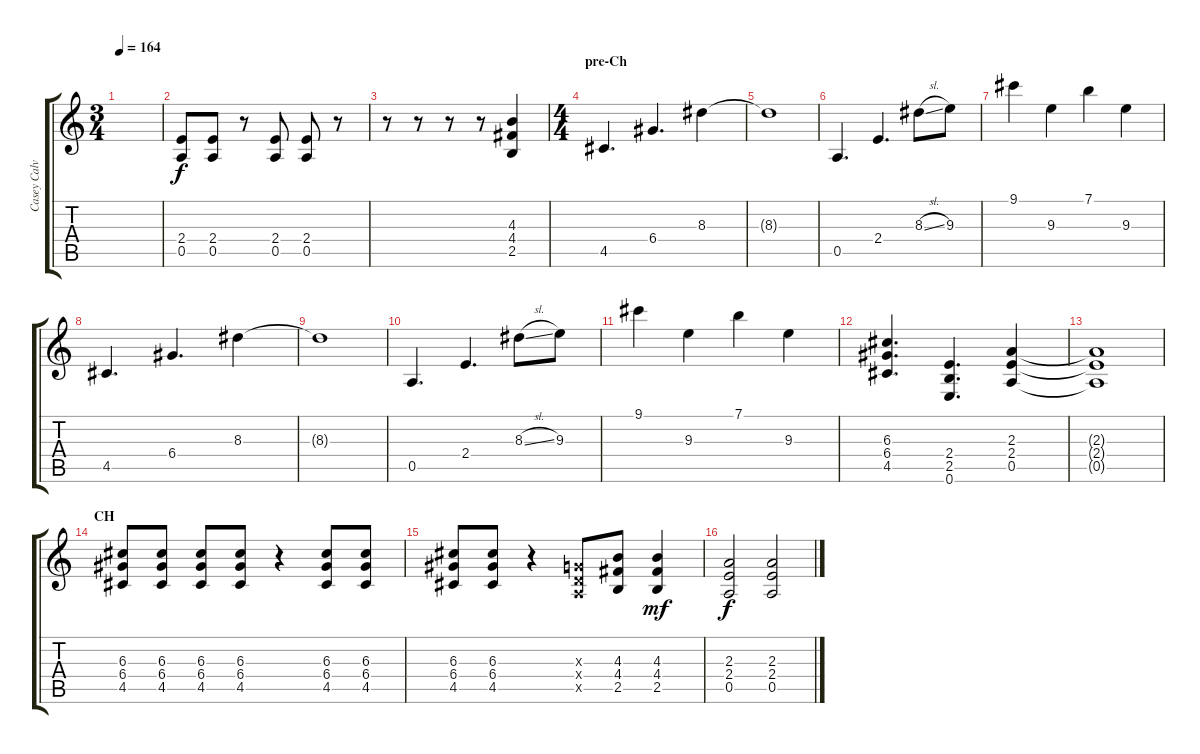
\track ("Casey Calvert (Guitar)" "Casey Calv") {instrument distortionguitar}
\staff {score tabs}
\tuning (E4 B3 G3 D3 A2 E2) {hide}
\ts (3 4)
\tempo 164
\clef g2
\ks c
|
(2.4 0.5).8 (2.4 0.5).8 r.8 (2.4 0.5).8 (2.4 0.5).8 r.8 |
r.8 r.8 r.8 r.8 (4.3 4.4 2.5).4 |
\ts (4 4)
\section ("" "pre-Ch")
4.5.4{d instrument electricguitarjazz} 6.4.4{d} 8.3.4 |
8.3{t}.1 |
0.5.4{d} 2.4.4{d} 8.3{sl}.8 9.3.8 |
9.1.4 9.3.4 7.1.4 9.3.4 |
4.5.4{d instrument electricguitarjazz} 6.4.4{d} 8.3.4 |
8.3{t}.1 |
0.5.4{d} 2.4.4{d} 8.3{sl}.8 9.3.8 |
9.1.4 9.3.4 7.1.4 9.3.4 |
(6.3 6.4 4.5).4{d instrument distortionguitar} (2.4 2.5 0.6).4{d} (2.3 2.4 0.5).4 |
(2.3{t} 2.4{t} 0.5{t}).1 |
\section ("" "CH")
(6.3 6.4 4.5).8 (6.3 6.4 4.5).8 (6.3 6.4 4.5).8 (6.3 6.4 4.5).8 r.4 (6.3 6.4 4.5).8 (6.3 6.4 4.5).8 |
(6.3 6.4 4.5).8 (6.3 6.4 4.5).8 r.4 (0.3{x} 0.4{x} 0.5{x}).8 (4.3 4.4 2.5).8 (4.3 4.4 2.5).4{dy mf} |
(2.3 2.4 0.5).2{dy f} (2.3 2.4 0.5).2
